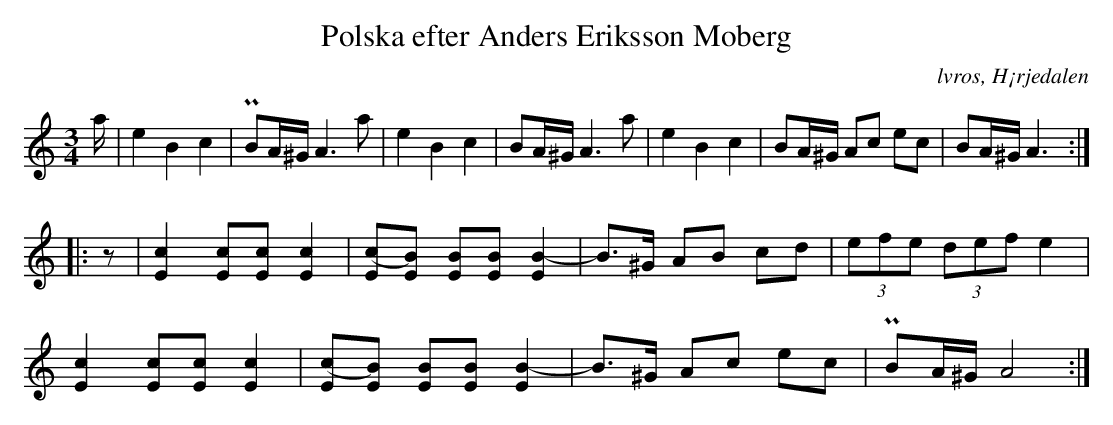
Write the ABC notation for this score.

X:1
T: Polska efter Anders Eriksson Moberg
O:  lvros, H¡rjedalen
M: 3/4
L: 1/16
K: Am
a | e4 B4 c4 | PB2A^G A4>a4 | e4 B4 c4 | B2A^G A4>a4 | e4 B4 c4 | B2A^G A2c2 e2c2 | B2A^G A6 ::
z2 | [E4c4] [E2c2][c2E2] [E4c4] | [(cE]2[B)E]2 [B2E2][B2E2] [B4-E4] | B2>^G2 A2B2 c2d2 | (3e2f2e2 (3d2e2f2 e4 |
     [E4c4] [E2c2][E2c2] [E4c4] | [(cE]2[B)E]2 [E2B2][B2E2] [B4-E4] | B2>^G2 A2c2 e2c2 | PB2A^G   A8          :|
